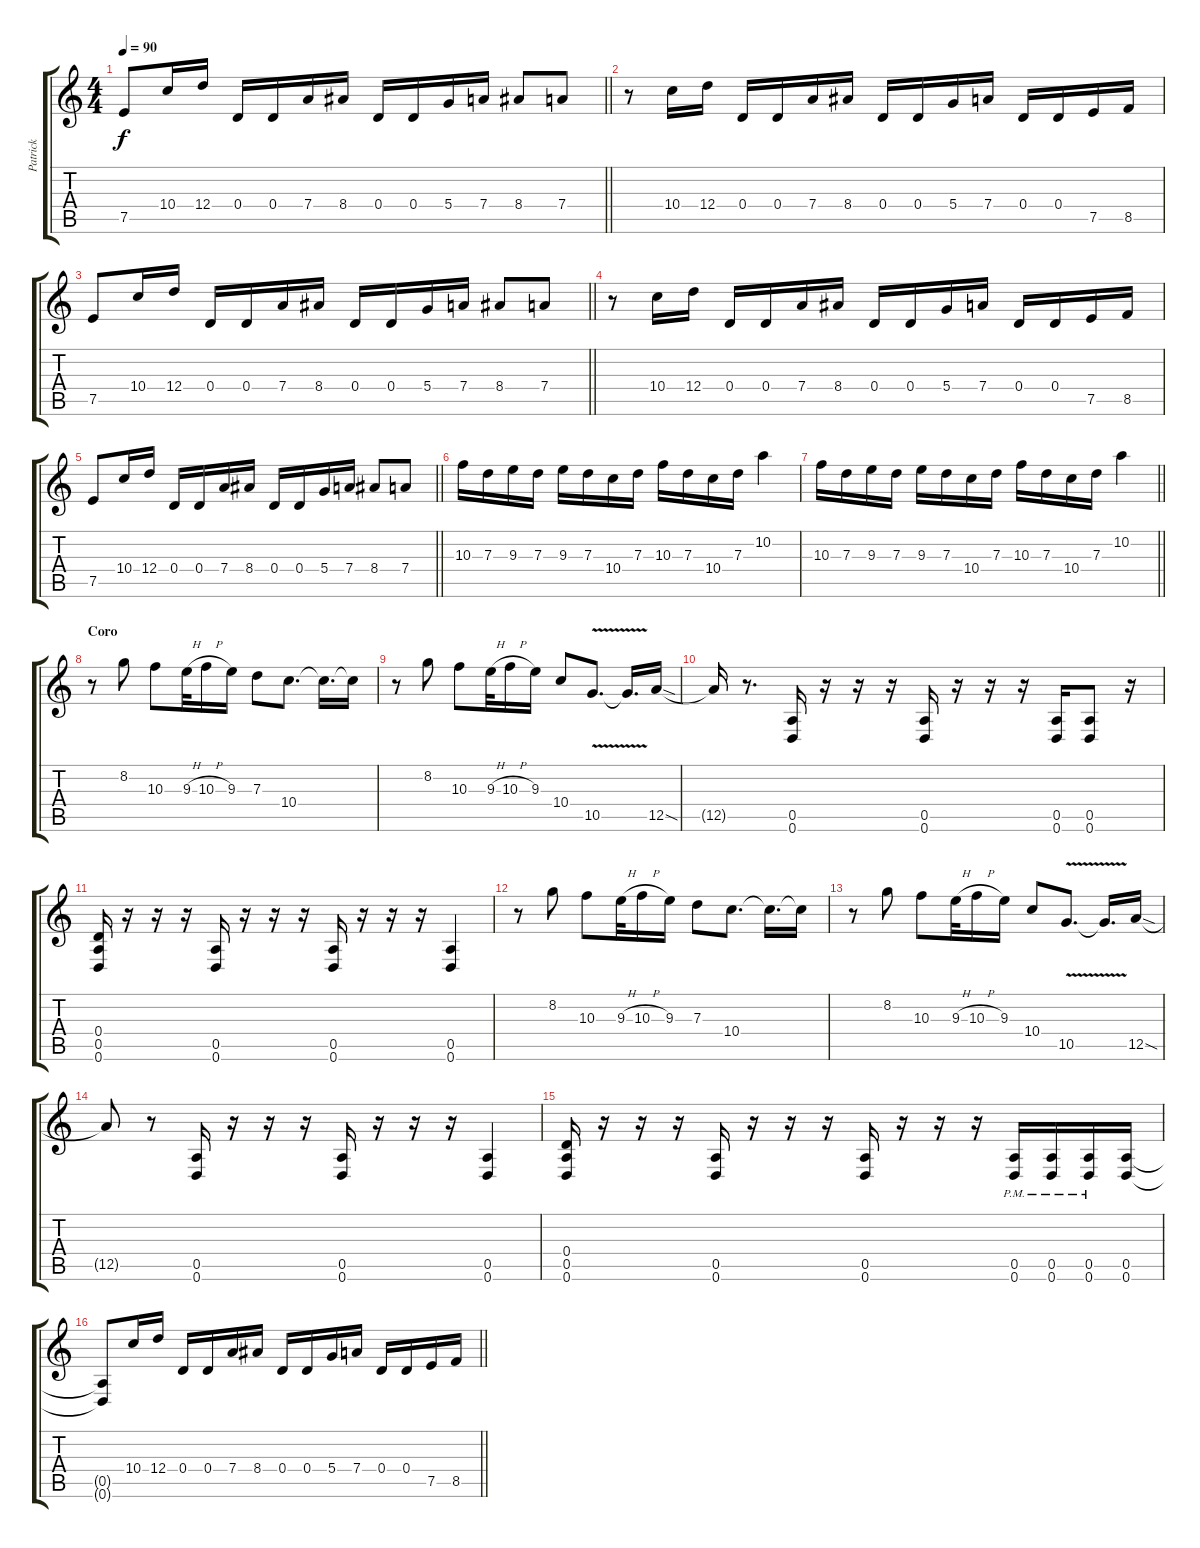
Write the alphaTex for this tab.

\track ("Patrick" "Patrick") {instrument overdrivenguitar}
\staff {score tabs}
\tuning (E4 B3 G3 D3 A2 D2) {hide}
\ts (4 4)
\tempo 90
\clef g2
\barLineRight lightlight
\ks c
7.5.8{dy f} 10.4.16 12.4.16 0.4.16 0.4.16 7.4.16 8.4.16 0.4.16 0.4.16 5.4.16 7.4.16 8.4.8 7.4.8 |
r.8 10.4.16 12.4.16 0.4.16 0.4.16 7.4.16 8.4.16 0.4.16 0.4.16 5.4.16 7.4.16 0.4.16 0.4.16 7.5.16 8.5.16 |
\barLineRight lightlight
7.5.8 10.4.16 12.4.16 0.4.16 0.4.16 7.4.16 8.4.16 0.4.16 0.4.16 5.4.16 7.4.16 8.4.8 7.4.8 |
r.8 10.4.16 12.4.16 0.4.16 0.4.16 7.4.16 8.4.16 0.4.16 0.4.16 5.4.16 7.4.16 0.4.16 0.4.16 7.5.16 8.5.16 |
\barLineRight lightlight
7.5.8 10.4.16 12.4.16 0.4.16 0.4.16 7.4.16 8.4.16 0.4.16 0.4.16 5.4.16 7.4.16 8.4.8 7.4.8 |
10.3.16 7.3.16 9.3.16 7.3.16 9.3.16 7.3.16 10.4.16 7.3.16 10.3.16 7.3.16 10.4.16 7.3.16 10.2.4 |
\barLineRight lightlight
10.3.16 7.3.16 9.3.16 7.3.16 9.3.16 7.3.16 10.4.16 7.3.16 10.3.16 7.3.16 10.4.16 7.3.16 10.2.4 |
\section ("" "Coro")
r.8 8.2.8 10.3.8 9.3{h}.32 10.3{h}.16 9.3.16 7.3.8 10.4.8{d} 10.4{t}.16{d} 10.4{t}.16 |
r.8 8.2.8 10.3.8 9.3{h}.32 10.3{h}.16 9.3.16 10.4.8 10.5{v}.8{d} 10.5{t}.16{d} 12.5{sod}.16 |
12.5{t}.16 r.8{d} (0.5 0.6).16 r.16 r.16 r.16 (0.5 0.6).16 r.16 r.16 r.16 (0.5 0.6).16 (0.5 0.6).8 r.16 |
(0.4 0.5 0.6).16 r.16 r.16 r.16 (0.5 0.6).16 r.16 r.16 r.16 (0.5 0.6).16 r.16 r.16 r.16 (0.5 0.6).4 |
r.8 8.2.8 10.3.8 9.3{h}.32 10.3{h}.16 9.3.16 7.3.8 10.4.8{d} 10.4{t}.16{d} 10.4{t}.16 |
r.8 8.2.8 10.3.8 9.3{h}.32 10.3{h}.16 9.3.16 10.4.8 10.5{v}.8{d} 10.5{t}.16{d} 12.5{sod}.16 |
12.5{t}.8 r.8 (0.5 0.6).16 r.16 r.16 r.16 (0.5 0.6).16 r.16 r.16 r.16 (0.5 0.6).4 |
(0.4 0.5 0.6).16 r.16 r.16 r.16 (0.5 0.6).16 r.16 r.16 r.16 (0.5 0.6).16 r.16 r.16 r.16 (0.5{pm} 0.6{pm}).16 (0.5{pm} 0.6{pm}).16 (0.5{pm} 0.6{pm}).16 (0.5 0.6).16 |
\barLineRight lightlight
(0.5{t} 0.6{t}).8 10.4.16 12.4.16 0.4.16 0.4.16 7.4.16 8.4.16 0.4.16 0.4.16 5.4.16 7.4.16 0.4.16 0.4.16 7.5.16 8.5.16
